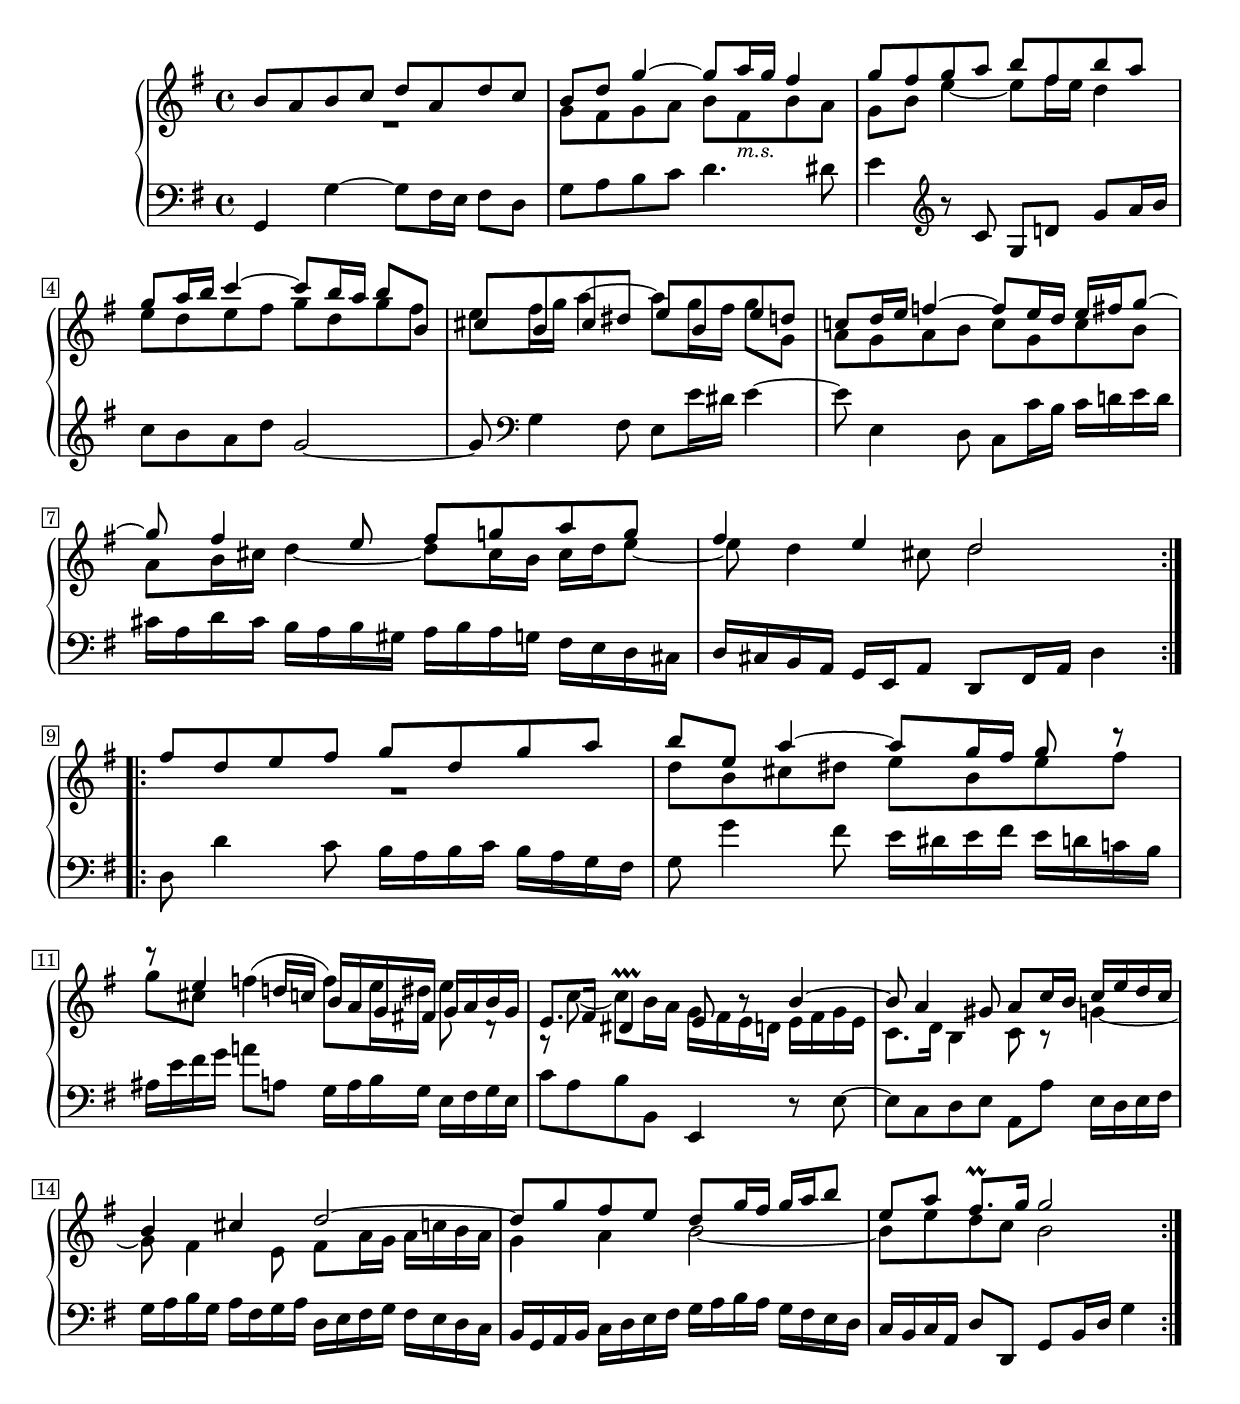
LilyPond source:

Global = {
  \key g \major
  \time 4/4
  \include "../global.ly"
}

Sopran = \context Voice = "one" \relative c'' {
  \voiceOne
  \label #'VariatioIX
  \override MultiMeasureRest.staff-position = #0
  \override Rest.staff-position = #0
  \repeat volta 2 {
  %1
  | b8[ a b c] d[ a d c]
  | b[ d] g4~ g8[ a16 g] fis4
  | g8[ fis g a] b[ fis b a]
  | g8[ a16 b] c4~ c8[ b16 a] b8[ b,]
  %5
  | \override Stem.details.beamed-lengths = #'(5.5 5.5 5.5) cis[ b cis dis]
    \override Stem.details.beamed-lengths = #'(4 4 4) e[ b e d]
    \revert Stem.details.beamed-lengths
  | c[ d16 e] f4~ f8[ e16 d] e[ fis g8~]
  | g fis4 e8 fis[ g a g]
  | fis4 e d2
  }
  \break
  \repeat volta 2 {
  | fis8[ d e fis] g[ d g a]
  %10
  | b[ e,] a4~ a8[ g16 fis] g8 c\rest
  | d\rest e,4 d16[ c] b[ a g fis] g[ a b g]
  | e8.[ fis16] dis4\prallprall e8 b'\rest b4~
  | b8 a4 gis8 a[ c16 b] c[ e d c]
  | b4 cis d2~
  %15
  | d8[ g fis e] d[ g16 fis] g[ a b8]
  | e,[ a] fis8.\prall\prall[ g16] g2
  }
  \fine
}

Alto = \context Voice = "two" \relative c'' {
  \voiceTwo
  \override MultiMeasureRest.staff-position = #-4
  \override Rest.staff-position = #0
  \tieDown
  \repeat volta 2 {
  %1
  | \once\override MultiMeasureRest.staff-position = #-6 R1
  | g8[ fis g a] b[ fis_\markup { "m.s." } b a]
  | g[ b] e4~ e8[ fis16 e] d4
  | e8[ d e fis] g[ d g fis]
  %5
  | e8[ fis16 g] a4^~ a8[ g16 fis] g8[ g,]
  | a8[ g a b] c[ g c b]
  | a8[ b16 cis] d4~ d8[ cis16 b] cis[ d e8]~
  | e8 d4 cis8 d2
  }
  \repeat volta 2 {
  | R1
  %10
  | d8[ b cis dis] e[ b e fis]
  | g[ cis,]
    \once\shape #'(((0 . 0.3) (0 . 1.5) (0 . 1.5) (0 . 0.3))) Tie
    f4^~
    f8[ e16 dis] \once\override Stem.length = #12 e8 d,\rest
  | a\rest c'~ c[ b16 a] g[ fis e d] e[ fis g e]
  | c8.[ d16] b4 c8 b\rest g'4~
  | g8 fis4 e8 fis[ a16 g] a[ c b a]
  %15
  | g4 a b2~
  | b8[ e d c] b2
  }
}

Bass = \context Voice = "four" \relative c {
  \voiceFour
  \override MultiMeasureRest.staff-position = #0
  \override Rest.staff-position = #0
  \stemNeutral\tieNeutral
  %1
  \repeat volta 2 {
  | g4 g'~ g8[ fis16 e] fis8[ d]
  | g[ a b c] d4. dis8
  | e4 \clef "treble" r8 c g[ d'] g[ a16 b]
  | c8 [ b a d] g,2~
  %5
  | g8 \clef "bass" g,4 fis8 e[ e'16 dis] e4~
  | e8 e,4 d8 c[ c'16 b] c[ d e d]
  | cis[ a d cis] b[ a b gis] a[ b a g] fis[ e d cis]
  | d[ cis b a] g[ e a8] d,[ fis16 a] d4
  }
  \repeat volta 2 {
  | d8 d'4 c8 b16[ a16 b16 c16] b16[ a16 g16 fis16]
  %10
  | g8 g'4 fis8 e16[ dis16 e16 fis16] e16[ d16 c16 b16]
  | ais16[ e'16 fis16 g16] a!8[ a,8] g16[ a16 b16 g16] e16[fis16 g16 e16]
  | c'8[ a8 b8 b,8] e,4 r8 e'8~
  | e8[ c8 d8 e8] a,8[ a'8] e16[ d16 e16 fis16]
  | g16[ a16 b16 g16] a16[ fis16 g16 a16] d,16[ e16 fis16 g16] fis16[ e16 d16 c16]
  %15
  | b16[ g16 a16 b16] c16[ d16 e16 fis16] g16[ a16 b16 a16] g16[ fis16 e16 d16]
  | c16[ b c a] d8[ d,8] g8[ b16 d16] g4
  }
  \fine
}

\score {
  \new PianoStaff
  <<
    \accidentalStyle Score.piano
    \context Staff = "upper" <<
      \set Staff.midiInstrument = #"acoustic grand"
      \Global
      \clef treble
      \Sopran
      \Alto
    >>
    \context Staff = "lower" <<
      \set Staff.midiInstrument = #"acoustic grand"
      \Global
      \clef bass
      \Bass
    >>
  >>
  \header {
    composer = ##f % "Johann Sebastian Bach"
    opus = ##f % "BWV 988"
    title = \markup { \smallCaps "Variatio 9 a 1 Clav." }
    subtitle = \markup { "Canone alla Terza" }
    subsubtitle = ##f
  }
  \layout {
    \context {
      \PianoStaff
      \override TextScript.font-shape = #'italic
      \override TextScript.font-size = #-1
    }
  }
  \midi { \tempo 4=100 }
}
